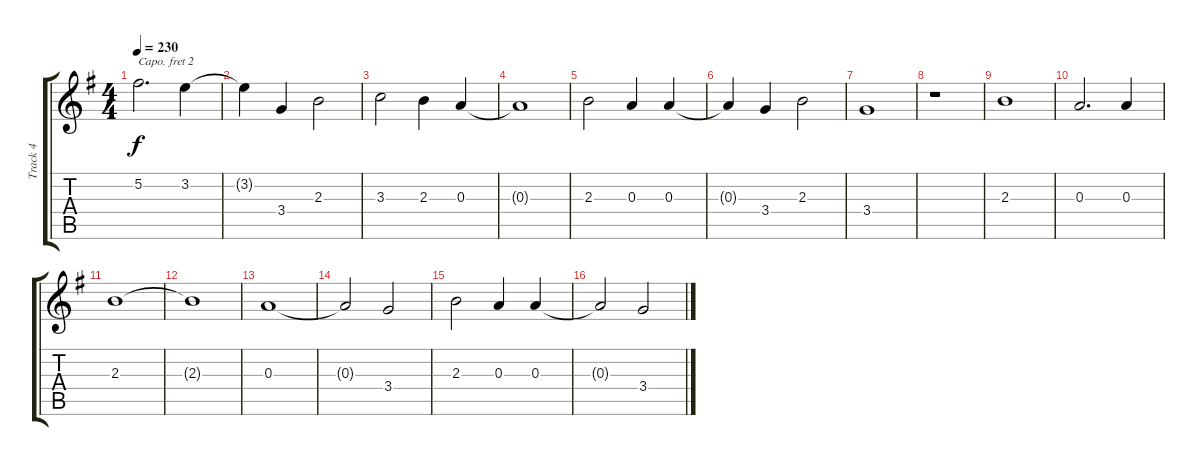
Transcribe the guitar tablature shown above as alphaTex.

\track ("Track 4" "Track 4") {instrument overdrivenguitar}
\staff {score tabs}
\capo 2
\tuning (E4 B3 G3 D3 A2 E2) {hide}
\ts (4 4)
\tempo 230
\clef g2
\ks g
5.2.2{d dy f} 3.2.4 |
3.2{t}.4 3.4.4 2.3.2 |
3.3.2 2.3.4 0.3.4 |
0.3{t}.1 |
2.3.2 0.3.4 0.3.4 |
0.3{t}.4 3.4.4 2.3.2 |
3.4.1 |
r.1 |
2.3.1 |
0.3.2{d} 0.3.4 |
2.3.1 |
2.3{t}.1 |
0.3.1 |
0.3{t}.2 3.4.2 |
2.3.2 0.3.4 0.3.4 |
0.3{t}.2 3.4.2
